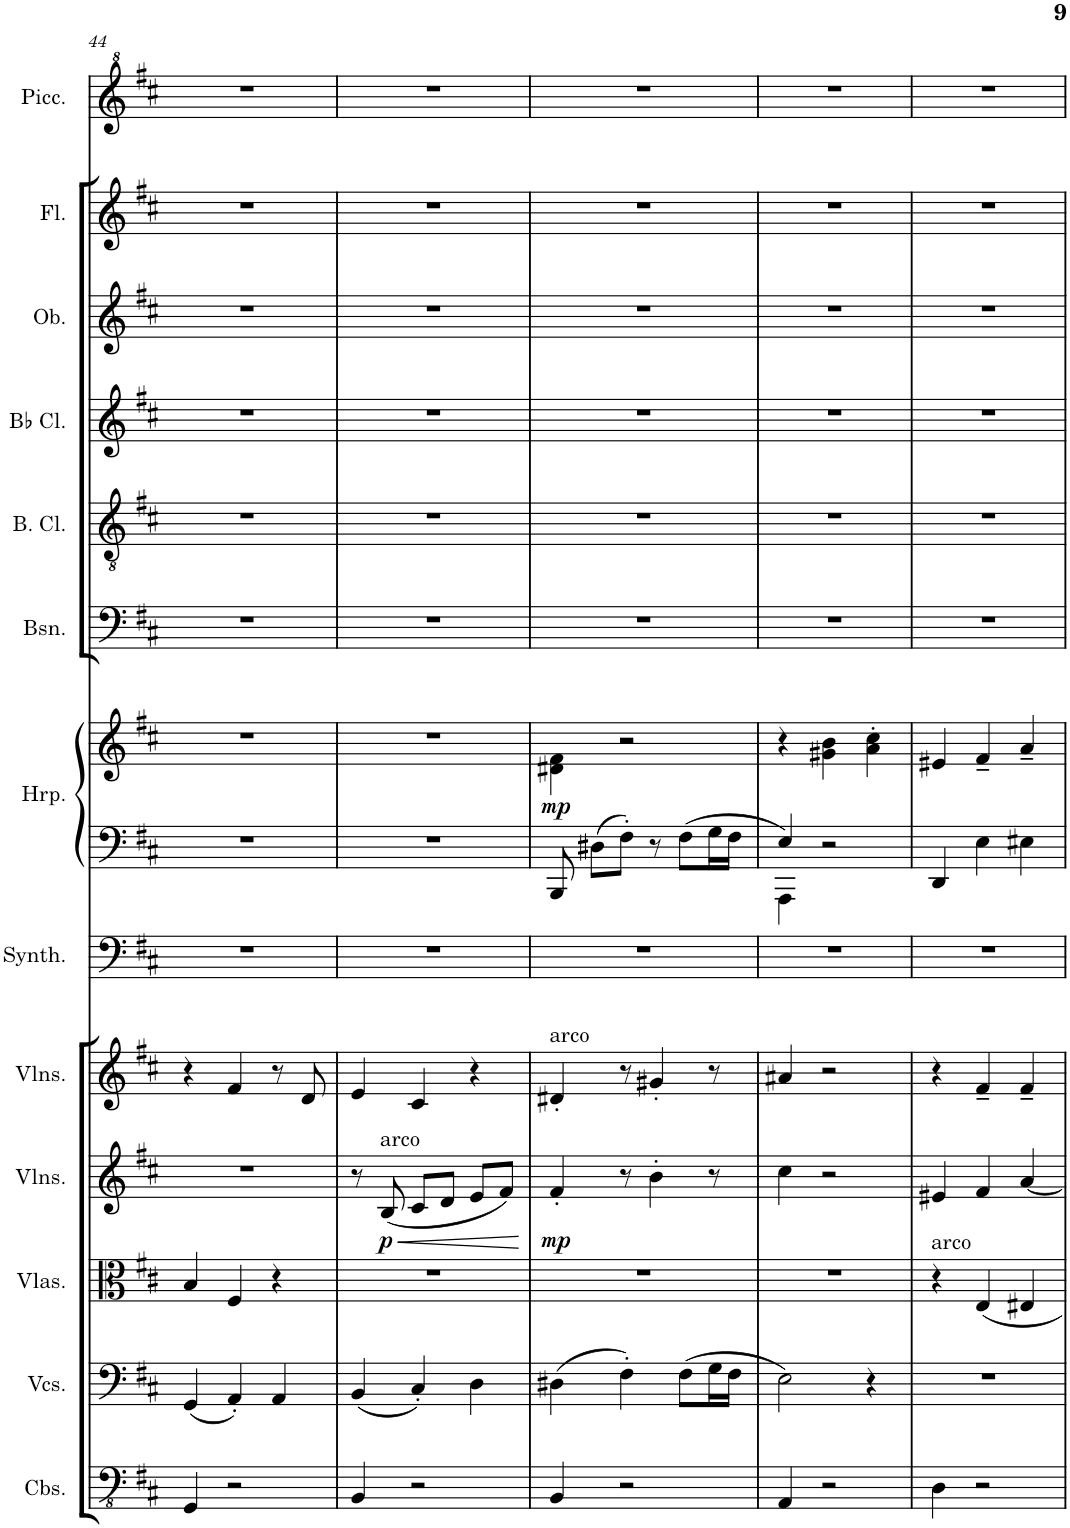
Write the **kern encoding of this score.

**kern	**kern	**kern	**kern	**dynam	**kern	**kern	**kern	**kern	**dynam	**kern	**kern	**kern	**kern	**kern	**kern
*part13	*part12	*part11	*part10	*part10	*part9	*part8	*part7	*part7	*part7	*part6	*part5	*part4	*part3	*part2	*part1
*staff14	*staff13	*staff12	*staff11	*staff11	*staff10	*staff9	*staff8	*staff7	*staff7/8	*staff6	*staff5	*staff4	*staff3	*staff2	*staff1
*I"Contrabasses	*I"Violoncellos	*I"Violas	*I"Violins	*	*I"Violins	*I"Warm Synthesizer	*I"Harp	*	*	*I"Bassoon	*I"Bass Clarinet	*I"Bb Clarinet	*I"Oboe	*I"Flute	*I"Piccolo
*I'Cbs.	*I'Vcs.	*I'Vlas.	*I'Vlns.	*	*I'Vlns.	*I'Synth.	*I'Hrp.	*	*	*I'Bsn.	*I'B. Cl.	*I'Bb Cl.	*I'Ob.	*I'Fl.	*I'Picc.
!!LO:PB:g=z
*clefFv4	*clefF4	*clefC3	*clefG2	*	*clefG2	*clefF4	*clefF4	*clefG2	*	*clefF4	*clefGv2	*clefG2	*clefG2	*clefG2	*clefG^2
*	*	*	*	*	*	*	*	*	*	*	*ITrd8c14	*ITrd1c2	*	*	*ITrd-7c-12
*k[f#c#]	*k[f#c#]	*k[f#c#]	*k[f#c#]	*	*k[f#c#]	*k[f#c#]	*k[f#c#]	*k[f#c#]	*	*k[f#c#]	*k[f#c#]	*k[f#c#]	*k[f#c#]	*k[f#c#]	*k[f#c#]
*M3/4	*M3/4	*M3/4	*M3/4	*	*M3/4	*M3/4	*M3/4	*M3/4	*	*M3/4	*M3/4	*M3/4	*M3/4	*M3/4	*M3/4
=44	=44	=44	=44	=44	=44	=44	=44	=44	=44	=44	=44	=44	=44	=44	=44
4GGG/	(4GG/	4B/	2.r	.	4r	2.r	2.r	2.r	.	2.r	2.r	2.r	2.r	2.r	2.r
2r	4AA'/)	4F#/	.	.	4f#/	.	.	.	.	.	.	.	.	.	.
.	4AA/	4r	.	.	8r	.	.	.	.	.	.	.	.	.	.
.	.	.	.	.	8d/	.	.	.	.	.	.	.	.	.	.
=45	=45	=45	=45	=45	=45	=45	=45	=45	=45	=45	=45	=45	=45	=45	=45
4BBB/	(4BB/	2.r	8r	.	4e/	2.r	2.r	2.r	.	2.r	2.r	2.r	2.r	2.r	2.r
!	!	!	!LO:TX:a:t=arco	!	!	!	!	!	!	!	!	!	!	!	!
!	!	!	!	!LO:HP:b	!	!	!	!	!	!	!	!	!	!	!
!	!	!	!	!LO:DY:n=1:b	!	!	!	!	!	!	!	!	!	!	!
.	.	.	(8B/	< p	.	.	.	.	.	.	.	.	.	.	.
2r	4C#'/)	.	8c#/L	.	4c#/	.	.	.	.	.	.	.	.	.	.
.	.	.	8d/J	.	.	.	.	.	.	.	.	.	.	.	.
.	4D\	.	8e/L	.	4r	.	.	.	.	.	.	.	.	.	.
.	.	.	8f#/J)	.	.	.	.	.	.	.	.	.	.	.	.
.	.	.	.	[	.	.	.	.	.	.	.	.	.	.	.
=46	=46	=46	=46	=46	=46	=46	=46	=46	=46	=46	=46	=46	=46	=46	=46
!	!	!	!	!	!LO:TX:a:t=arco	!	!	!	!	!	!	!	!	!	!
!	!	!	!	!LO:DY:b	!	!	!	!	!LO:DY:b	!	!	!	!	!	!
4BBB/	(4D#X\	2.r	4f#'/	mp	4d#X'/	2.r	8BBB/	4d#X\ 4f#\	mp	2.r	2.r	2.r	2.r	2.r	2.r
.	.	.	.	.	.	.	8D#X\L	.	.	.	.	.	.	.	.
2r	4F#'\)	.	8r	.	8r	.	8F#'\J	2r	.	.	.	.	.	.	.
.	.	.	4b'\	.	4g#X'/	.	8r	.	.	.	.	.	.	.	.
.	(8F#\L	.	.	.	.	.	8F#\L	.	.	.	.	.	.	.	.
.	16G\L	.	8r	.	8r	.	16G\L	.	.	.	.	.	.	.	.
.	16F#\JJ	.	.	.	.	.	16F#\JJ	.	.	.	.	.	.	.	.
=47	=47	=47	=47	=47	=47	=47	=47	=47	=47	=47	=47	=47	=47	=47	=47
*	*	*	*	*	*	*	*^	*	*	*	*	*	*	*	*
4AAA/	2E\)	2.r	4cc#\	.	4a#X/	2.r	4E/	4AAA\	4r	.	2.r	2.r	2.r	2.r	2.r	2.r
2r	.	.	2r	.	2r	.	2r	2ryy	4g#X\ 4b\	.	.	.	.	.	.	.
.	4r	.	.	.	.	.	.	.	4a\' 4cc#\'	.	.	.	.	.	.	.
*	*	*	*	*	*	*	*v	*v	*	*	*	*	*	*	*	*
=48	=48	=48	=48	=48	=48	=48	=48	=48	=48	=48	=48	=48	=48	=48	=48
!	!	!LO:TX:a:t=arco	!	!	!	!	!	!	!	!	!	!	!	!	!
4DD\	2.r	4r	4e#X/	.	4r	2.r	4DD/	4e#X/	.	2.r	2.r	2.r	2.r	2.r	2.r
2r	.	4E/	4f#/	.	4f#~/	.	4E\	4f#~/	.	.	.	.	.	.	.
.	.	4E#X/	[4a/	.	4f#~/	.	4E#X\	4a~/	.	.	.	.	.	.	.
=	=	=	=	=	=	=	=	=	=	=	=	=	=	=	=
*-	*-	*-	*-	*-	*-	*-	*-	*-	*-	*-	*-	*-	*-	*-	*-
